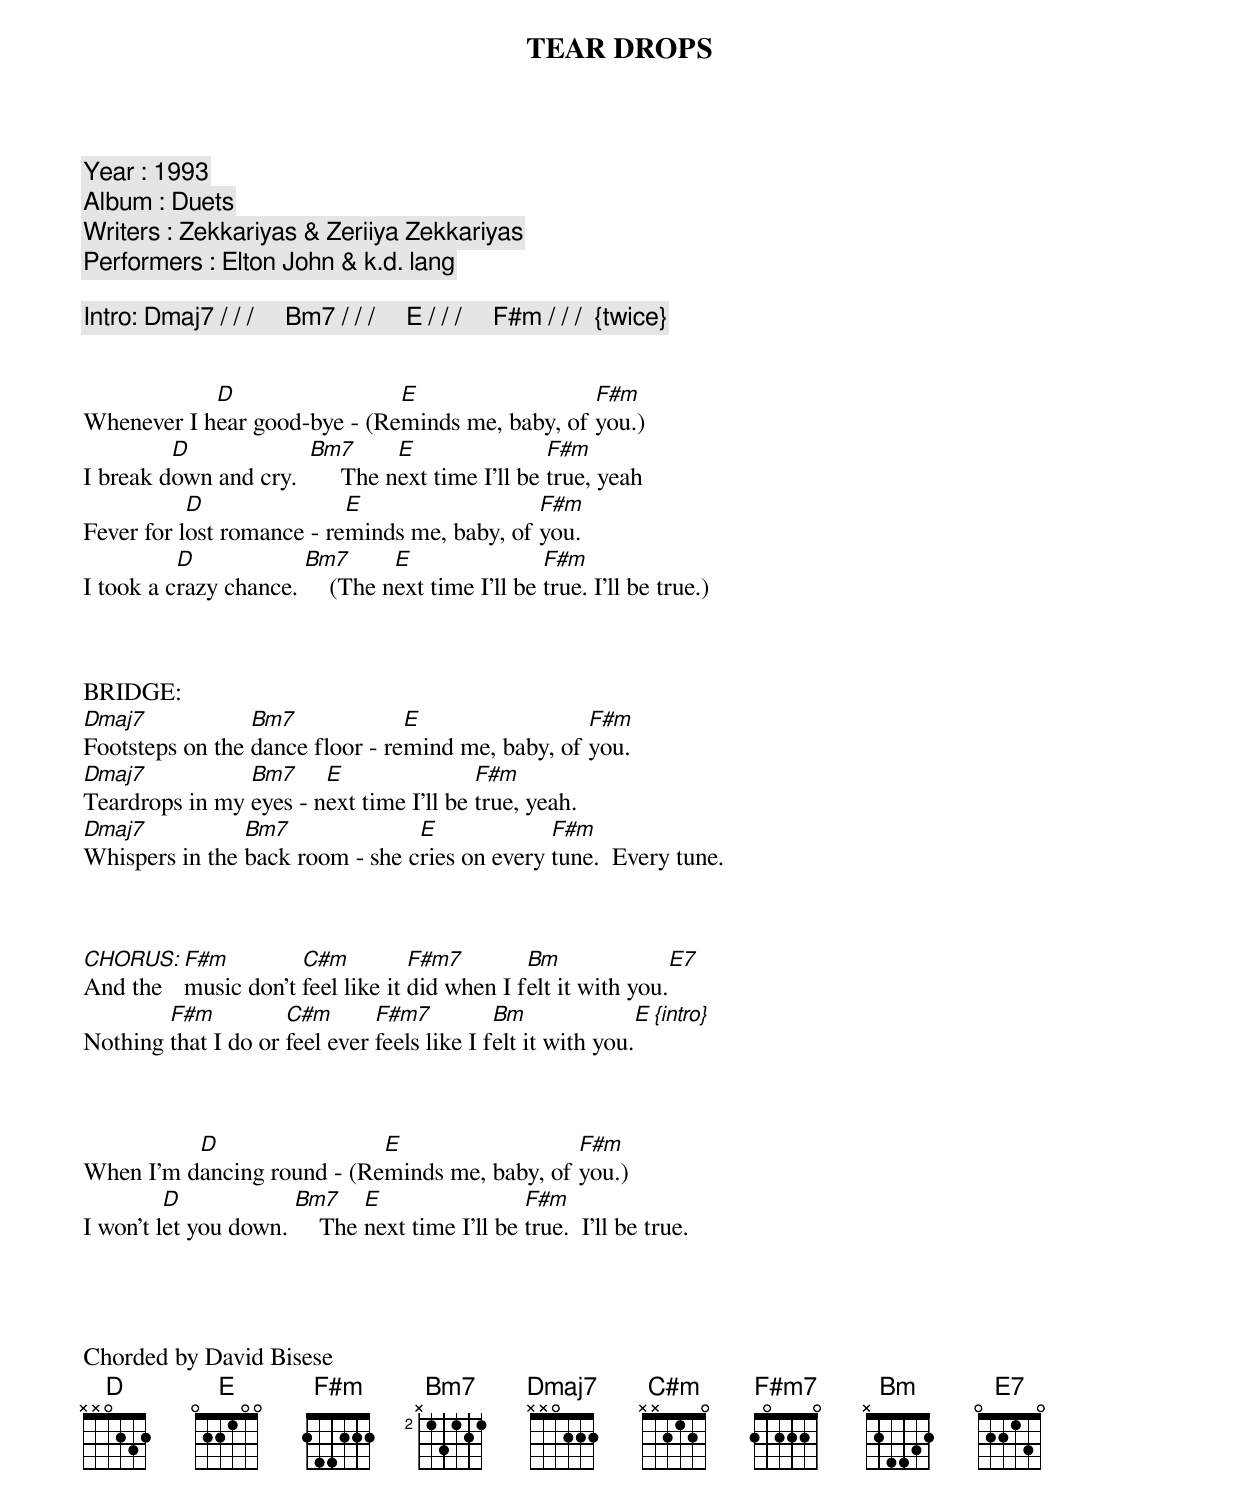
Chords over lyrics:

TEAR DROPS

      Year : 1993
     Album : Duets
   Writers : Zekkariyas & Zeriiya Zekkariyas
Performers : Elton John & k.d. lang

Intro: Dmaj7 / / /     Bm7 / / /     E / / /     F#m / / /  {twice}


            D                 E                  F#m
Whenever I hear good-bye - (Reminds me, baby, of you.)
         D             Bm7       E                F#m
I break down and cry.       The next time I'll be true, yeah
           D               E                  F#m
Fever for lost romance - reminds me, baby, of you.
          D            Bm7       E                F#m
I took a crazy chance.     (The next time I'll be true. I'll be true.)



BRIDGE:
Dmaj7            Bm7             E                 F#m
Footsteps on the dance floor - remind me, baby, of you.
Dmaj7           Bm7     E                F#m
Teardrops in my eyes - next time I'll be true, yeah.
Dmaj7           Bm7              E             F#m
Whispers in the back room - she cries on every tune.  Every tune.



CHORUS: F#m         C#m          F#m7        Bm                E7
And the music don't feel like it did when I felt it with you.
        F#m          C#m       F#m7          Bm              E  {intro}
Nothing that I do or feel ever feels like I felt it with you.



          D                 E                  F#m
When I'm dancing round - (Reminds me, baby, of you.)
         D            Bm7     E                 F#m
I won't let you down.     The next time I'll be true.  I'll be true.



{Repeat Bridge, Chorus twice, intro, 1st verse, kitchen sink, etc.}

Chorded by David Bisese
